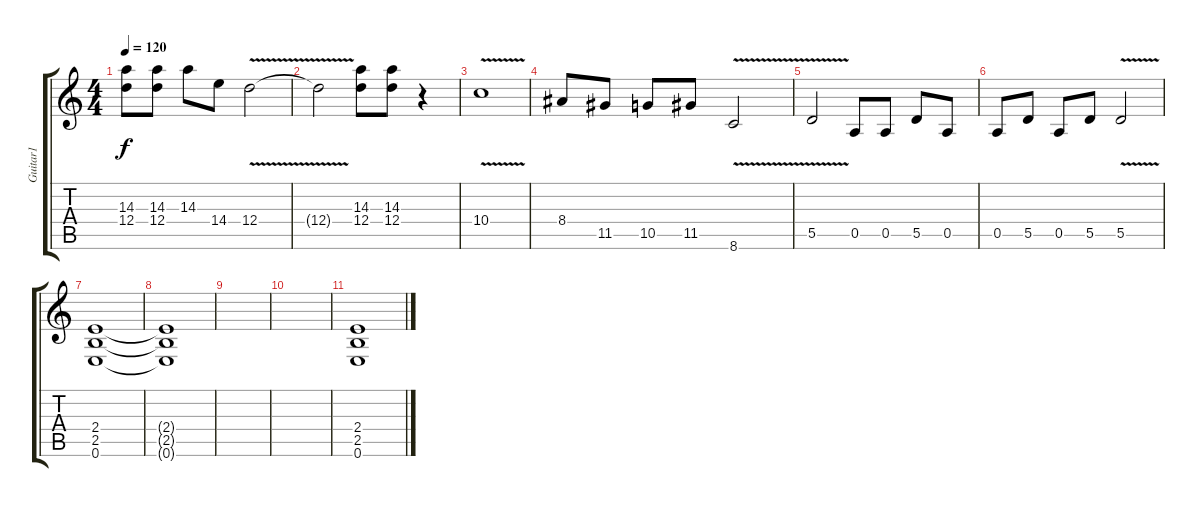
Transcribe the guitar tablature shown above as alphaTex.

\track ("Guitar1" "Guitar1") {instrument distortionguitar}
\staff {score tabs}
\tuning (E4 B3 G3 D3 A2 E2) {hide}
\ts (4 4)
\tempo 120
\clef g2
\ks c
(14.3 12.4).8{dy f} (14.3 12.4).8 14.3.8 14.4.8 12.4{v}.2 |
12.4{v t}.2 (14.3 12.4).8 (14.3 12.4).8 r.4 |
10.4{v}.1 |
8.4.8 11.5.8 10.5.8 11.5.8 8.6{v}.2 |
5.5{v}.2 0.5.8 0.5.8 5.5.8 0.5.8 |
0.5.8 5.5.8 0.5.8 5.5.8 5.5{v}.2 |
(2.4 2.5 0.6).1 |
(2.4{t} 2.5{t} 0.6{t}).1 |
|
|
(2.4 2.5 0.6).1
